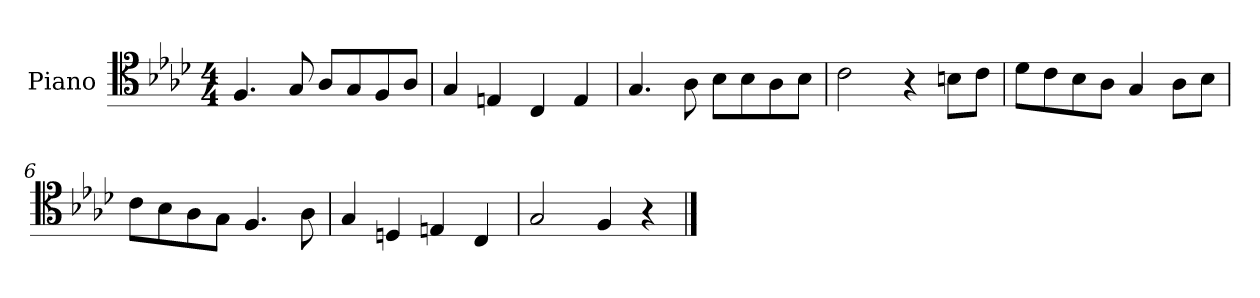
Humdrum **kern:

**kern
*part1
*staff1
*I"Piano
*I'Pno
*clefC4
*k[b-e-a-d-]
*A-:
*M4/4
=1
4.F/
8G/
8A-/L
8G/
8F/
8A-/J
=2
4G/
4En/
4C/
4E/
=3
4.G/
8A-\
8B-\L
8B-\
8A-\
8B-\J
=4
2c\
4r
8Bn\L
8c\J
=5
8d-\L
8c\
8B-\
8A-\J
4G/
8A-\L
8B-\J
=6
8c\L
8B-\
8A-\
8G\J
4.F/
8A-\
=7
4G/
4Dn/
4En/
4C/
=8
2G/
4F/
4r
==
*-
